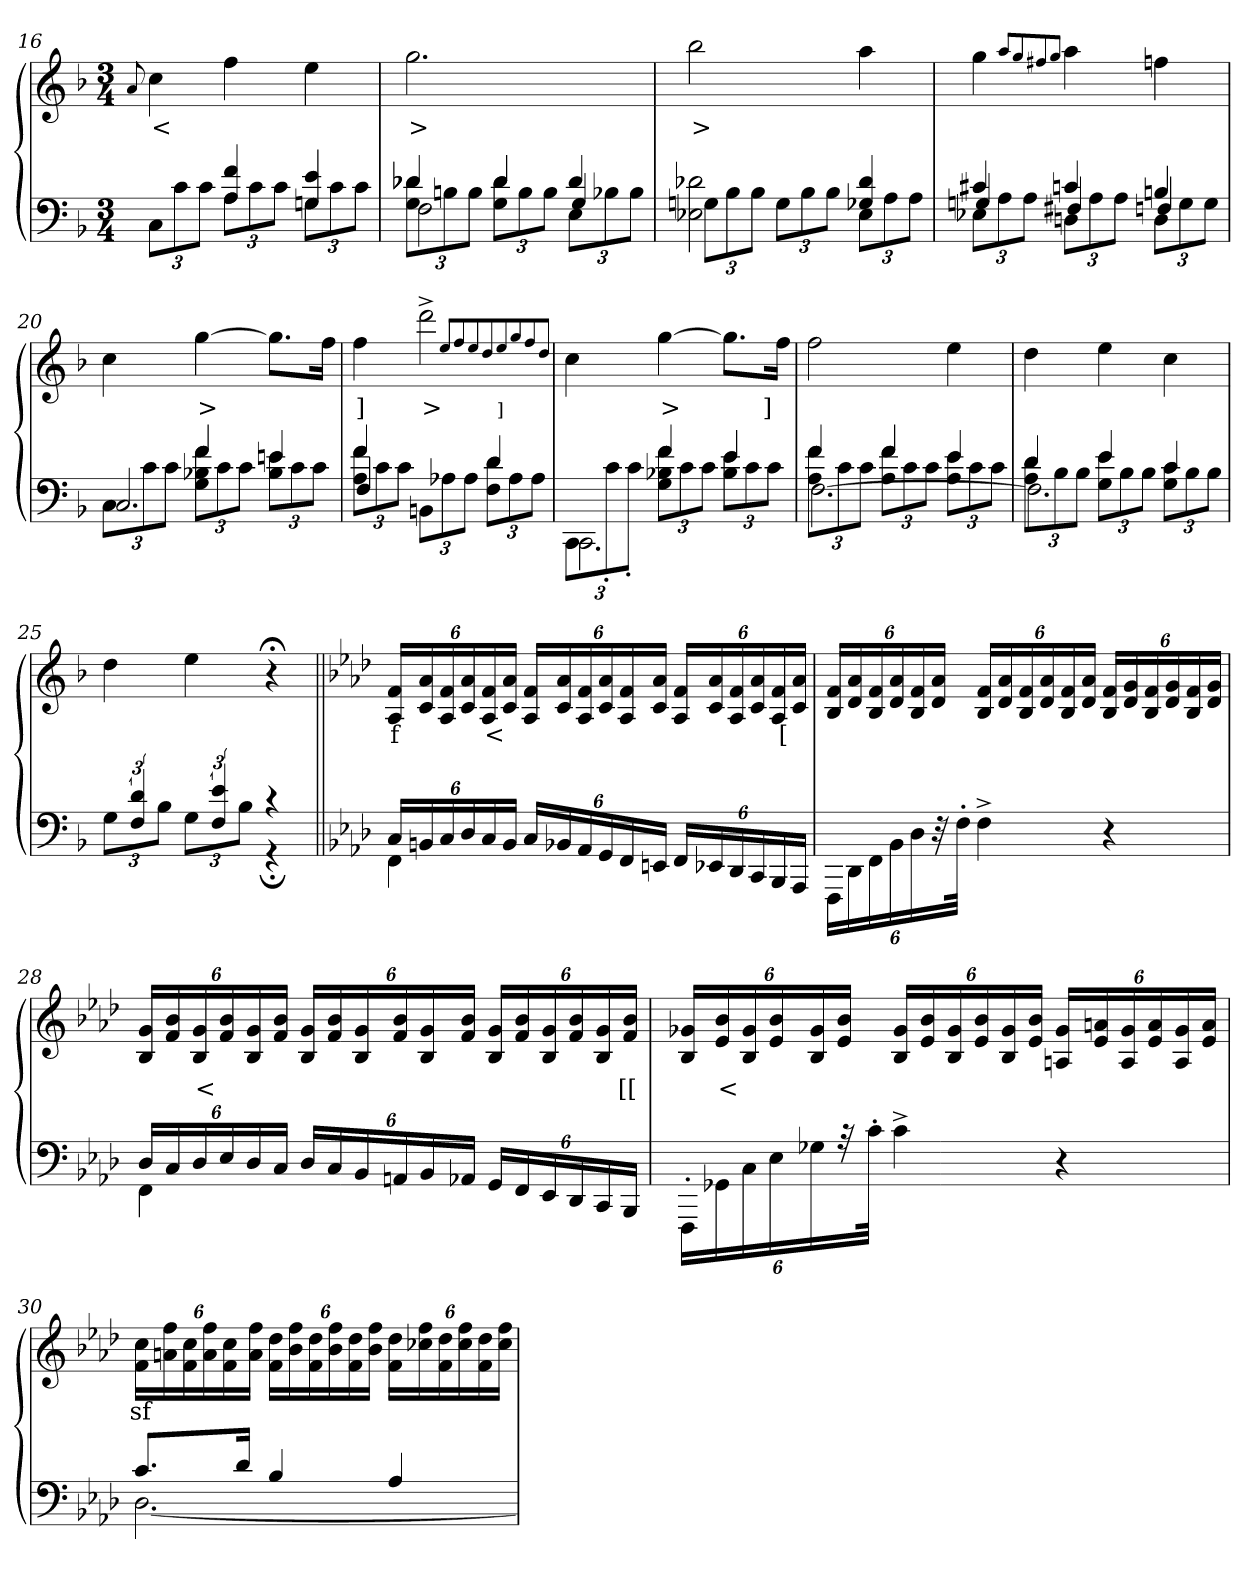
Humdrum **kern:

**kern	**kern	**text
*part2	*part1	*part1
*staff2	*staff1	*staff1
*clefF4	*clefG2	*
*k[b-]	*k[b-]	*
*M3/4	*M3/4	*
=16	=16	=16
.	8qqa/	.
*^	*	*
4ryy	12CL	4cc	<
.	12c	.	.
.	12cJ	.	.
4A 4f	12AL	4ff	.
.	12c	.	.
.	12cJ	.	.
4Gn 4e	12GL	4ee	.
.	12c	.	.
.	12cJ	.	.
=17	=17	=17	=17
*	*^	*	*
4d-X	12G 12d-L	2F\	2.gg	>
.	12Bn	.	.	.
.	12BJ	.	.	.
4d-	12G 12d-L	.	.	.
.	12B	.	.	.
.	12BJ	.	.	.
4d-	12EL	4G/	.	.
.	12B-X	.	.	.
.	12B-J	.	.	.
*	*v	*v	*	*
=18	=18	=18	=18
2d-X\ 2E-X	12GnL	2bb-	>
.	12B-	.	.
.	12B-J	.	.
.	12GL	.	.
.	12B-	.	.
.	12B-J	.	.
4d- 4G-X	12E-L	4aa	.
.	12A	.	.
.	12AJ	.	.
=19	=19	=19	=19
*	*^	*	*
4c#X	12E-XL	4Gn/	4gg	.
.	12A	.	.	.
.	12AJ	.	.	.
.	.	.	8qaa/L	.
.	.	.	8qgg/	.
.	.	.	8qff#X/	.
.	.	.	8qgg/J	.
4cn	12DnL	4F#X/	4aa	.
.	12A	.	.	.
.	12AJ	.	.	.
4Bn	12DL	4Fn/	4ffn	.
.	12G	.	.	.
.	12GJ	.	.	.
=20	=20	=20	=20	=20
4ryy	12CL	2.C/	4cc	.
.	12c	.	.	.
.	12cJ	.	.	.
4f/	12B-X 12G 12fL	.	[4gg	>
.	12c	.	.	.
.	12cJ	.	.	.
4en/	12B- 12eL	.	8.ggL]	.
.	12c	.	.	.
.	12cJ	.	.	.
.	.	.	16ffJk	.
=21	=21	=21	=21	=21
4f	12f 12AL	4F/	4ff	]
.	12c	.	.	.
.	12cJ	.	.	.
4ryy	12BBnL	2ryy	2ddd^>	>
.	12A-X	.	.	.
.	12A-J	.	.	.
4d	12F 12dL	.	.	.
.	12A-	.	.	.
.	12A-J	.	.	.
.	.	.	8qee/L	.
.	.	.	8qff/	.
.	.	.	8qee/	.
.	.	.	8qdd/	.
.	.	.	8qee/	]
.	.	.	8qgg/	.
.	.	.	8qff/	.
.	.	.	8qdd/J	.
=22	=22	=22	=22	=22
4ryy	12CCL	2.CC\	4cc	.
.	12c'>	.	.	.
.	12c'>J	.	.	.
4f/	12f 12B-X 12GL	.	[4gg	>
.	12c	.	.	.
.	12cJ	.	.	.
4e/	12B- 12eL	.	8.ggL]	.
.	12c	.	.	.
.	12cJ	.	.	.
.	.	.	16ffJk	]
=23	=23	=23	=23	=23
4f	12A 12fL	[2.F\	2ff	.
.	12c	.	.	.
.	12cJ	.	.	.
4f	12A 12fL	.	.	.
.	12c	.	.	.
.	12cJ	.	.	.
4e	12A 12eL	.	4ee	.
.	12c	.	.	.
.	12cJ	.	.	.
=24	=24	=24	=24	=24
4d	12A 12dL	2.F\]	4dd	.
.	12B-	.	.	.
.	12B-J	.	.	.
4e	12G 12eL	.	4ee	.
.	12B-	.	.	.
.	12B-J	.	.	.
4c	12G 12cL	.	4cc	.
.	12B-	.	.	.
.	12B-J	.	.	.
=25	=25	=25	=25	=25
12ryy	12GL	2ryy	4dd	.
6F 6d	12ryy	.	.	.
.	12B-J	.	.	.
12ryy	12GL	.	4ee	.
6e 6F	12ryy	.	.	.
.	12B-J	.	.	.
4ryy	4r;<	4r	4r;<	.
*v	*v	*v	*	*
=26||	=26||	=26||
*k[b-e-a-d-]	*k[b-e-a-d-]	*
*^	*	*
24CLL	4FF	24f 24A-LL	f
24BBn	.	24a- 24c	.
24C	.	24f 24A-	.
24D-	.	24a- 24c	.
24C	.	24f 24A-	<
24BBJJ	.	24a- 24cJJ	.
24CLL	2ryy	24f 24A-LL	.
24BB-X	.	24a- 24c	.
24AA-	.	24f 24A-	.
24GG	.	24a- 24c	.
24FF	.	24f 24A-	.
24EEnJJ	.	24a- 24cJJ	.
24FFLL	.	24f 24A-LL	.
24EE-X	.	24a- 24c	.
24DD-	.	24f 24A-	.
24CC	.	24a- 24c	.
24BBB-	.	24f 24A-	.
24AAA-JJ	.	24a- 24cJJ	[
*v	*v	*	*
=27	=27	=27
24FFF\LL	24f 24B-LL	.
24DD-	24a- 24d-	.
24FF	24f 24B-	.
24BB-	24a- 24d-	.
24D-	24f 24B-	.
48r	24a- 24d-JJ	.
48F'>JJk	.	.
4F^>	24f 24B-LL	.
.	24a- 24d-	.
.	24f 24B-	.
.	24a- 24d-	.
.	24f 24B-	.
.	24a- 24d-JJ	.
4r	24f 24B-LL	.
.	24g 24d-	.
.	24f 24B-	.
.	24g 24d-	.
.	24f 24B-	.
.	24g 24d-JJ	.
=28	=28	=28
*^	*	*
24D-LL	4FF	24g 24B-LL	.
24C	.	24b- 24f	.
24D-	.	24g 24B-	<
24E-	.	24b- 24f	.
24D-	.	24g 24B-	.
24CJJ	.	24b- 24fJJ	.
24D-LL	2ryy	24g 24B-LL	.
24C	.	24b- 24f	.
24BB-	.	24g 24B-	.
24AAn	.	24b- 24f	.
24BB-	.	24g 24B-	.
24AA-XJJ	.	24b- 24fJJ	.
24GGLL	.	24g 24B-LL	.
24FF	.	24b- 24f	.
24EE-	.	24g 24B-	.
24DD-	.	24b- 24f	.
24CC	.	24g 24B-	.
24BBB-JJ	.	24b- 24fJJ	[[
*v	*v	*	*
=29	=29	=29
24FFF'>\LL	24g-X 24B-LL	.
24GG-X	24b- 24e-	<
24C	24g- 24B-	.
24E-	24b- 24e-	.
24G-	24g- 24B-	.
48r	24b- 24e-JJ	.
48c'>JJk	.	.
4c^>	24g- 24B-LL	.
.	24b- 24e-	.
.	24g- 24B-	.
.	24b- 24e-	.
.	24g- 24B-	.
.	24b- 24e-JJ	.
4r	24g- 24AnLL	.
.	24an 24e-	.
.	24g- 24A	.
.	24a 24e-	.
.	24g- 24A	.
.	24a 24e-JJ	.
=30	=30	=30
*^	*	*
8.cL	[2.D-	24cc 24fLL	sf
.	.	24ff 24an	.
.	.	24cc 24f	.
.	.	24ff 24a	.
.	.	24cc 24f	.
16d-Jk	.	.	.
.	.	24ff 24aJJ	.
4B-	.	24dd- 24fLL	.
.	.	24ff 24b-	.
.	.	24dd- 24f	.
.	.	24ff 24b-	.
.	.	24dd- 24f	.
.	.	24ff 24b-JJ	.
4A-	.	24dd- 24fLL	.
.	.	24ff 24cc-X	.
.	.	24dd- 24f	.
.	.	24ff 24cc-	.
.	.	24dd- 24f	.
.	.	24ff 24cc-JJ	.
*v	*v	*	*
=	=	=
*-	*-	*-
